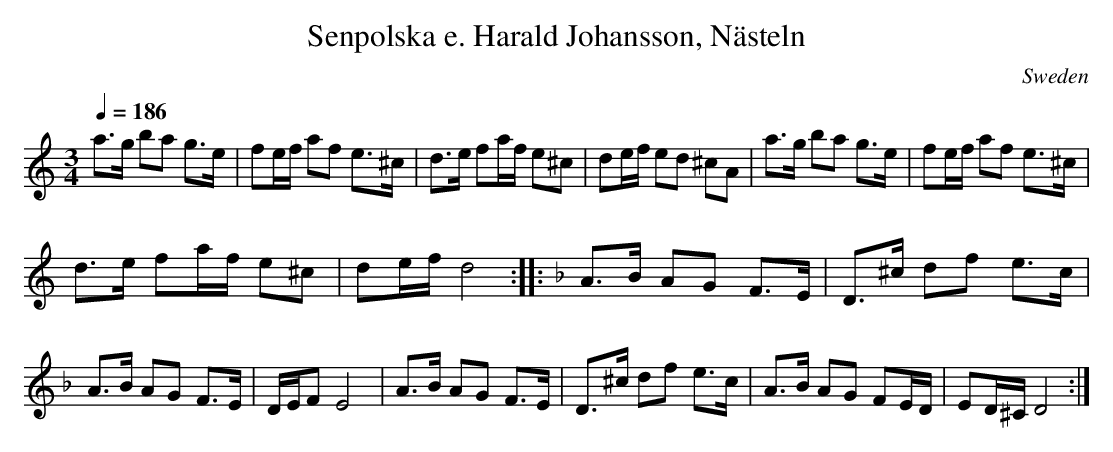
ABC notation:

X:1
T:Senpolska e. Harald Johansson, Nästeln
O:Sweden
M:3/4
Q:1/4=186
K:DDor
a>g ba g>e| fe/f/ af e>^c| \
d>e fa/f/ e^c|de/f/ ed ^cA|\
a>g ba g>e| fe/f/ af e>^c|
d>e fa/f/ e^c|de/f/ d4 ::\
K:Dm
A>B AG F>E| D>^c df e>c|
A>B AG F>E| D/E/F E4|\
A>B AG F>E| D>^c df e>c|\
A>B AG FE/D/| ED/^C/ D4 :|
